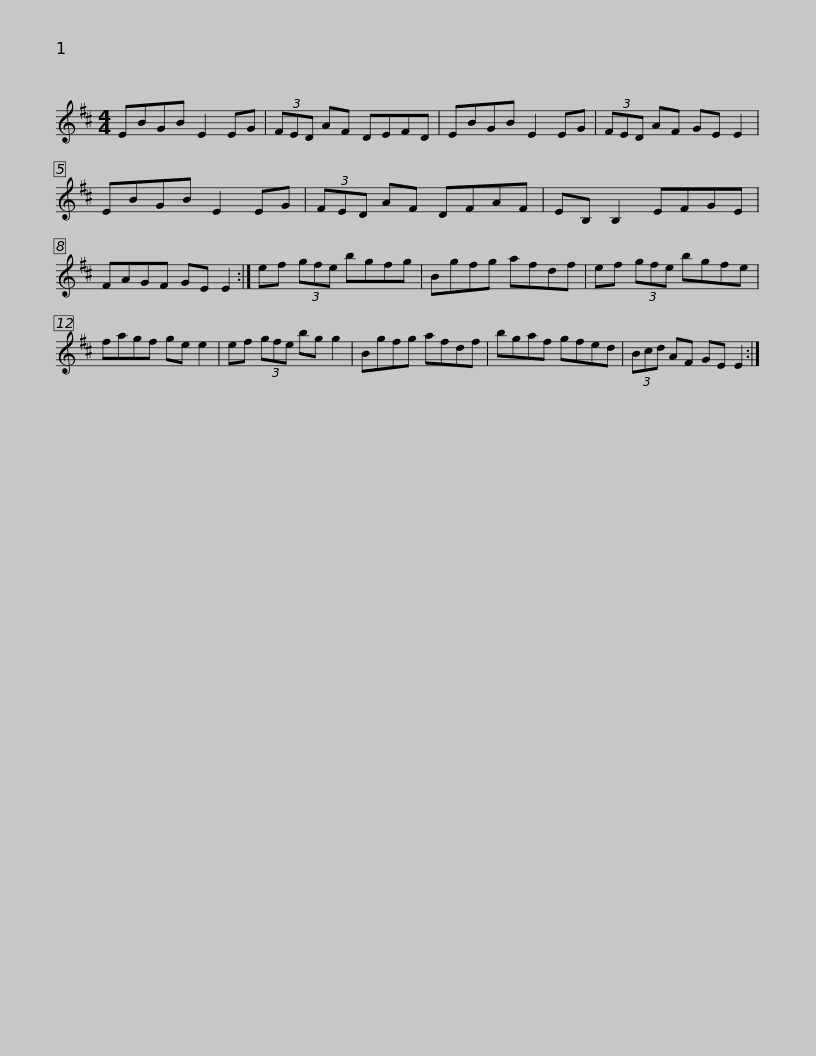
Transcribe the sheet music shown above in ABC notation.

X:1
L:1/8
M:4/4
I:linebreak $
K:D
V:1 treble
V:1
 EBGB E2 EG | (3FED AF DEFD | EBGB E2 EG | (3FED AF GE E2 | EBGB E2 EG |$ %5
 (3FED AF DFAF | EB, B,2 EFGE | FAGF GE E2 :| ef (3gfe bgfg | Bgfg afdf |$ %10
 ef (3gfe bgfe | fagf ge e2 | ef (3gfe bg g2 | Bgfg afdf | bgaf gfed |$ %15
 (3Bcd AF GE E2 :| %16
